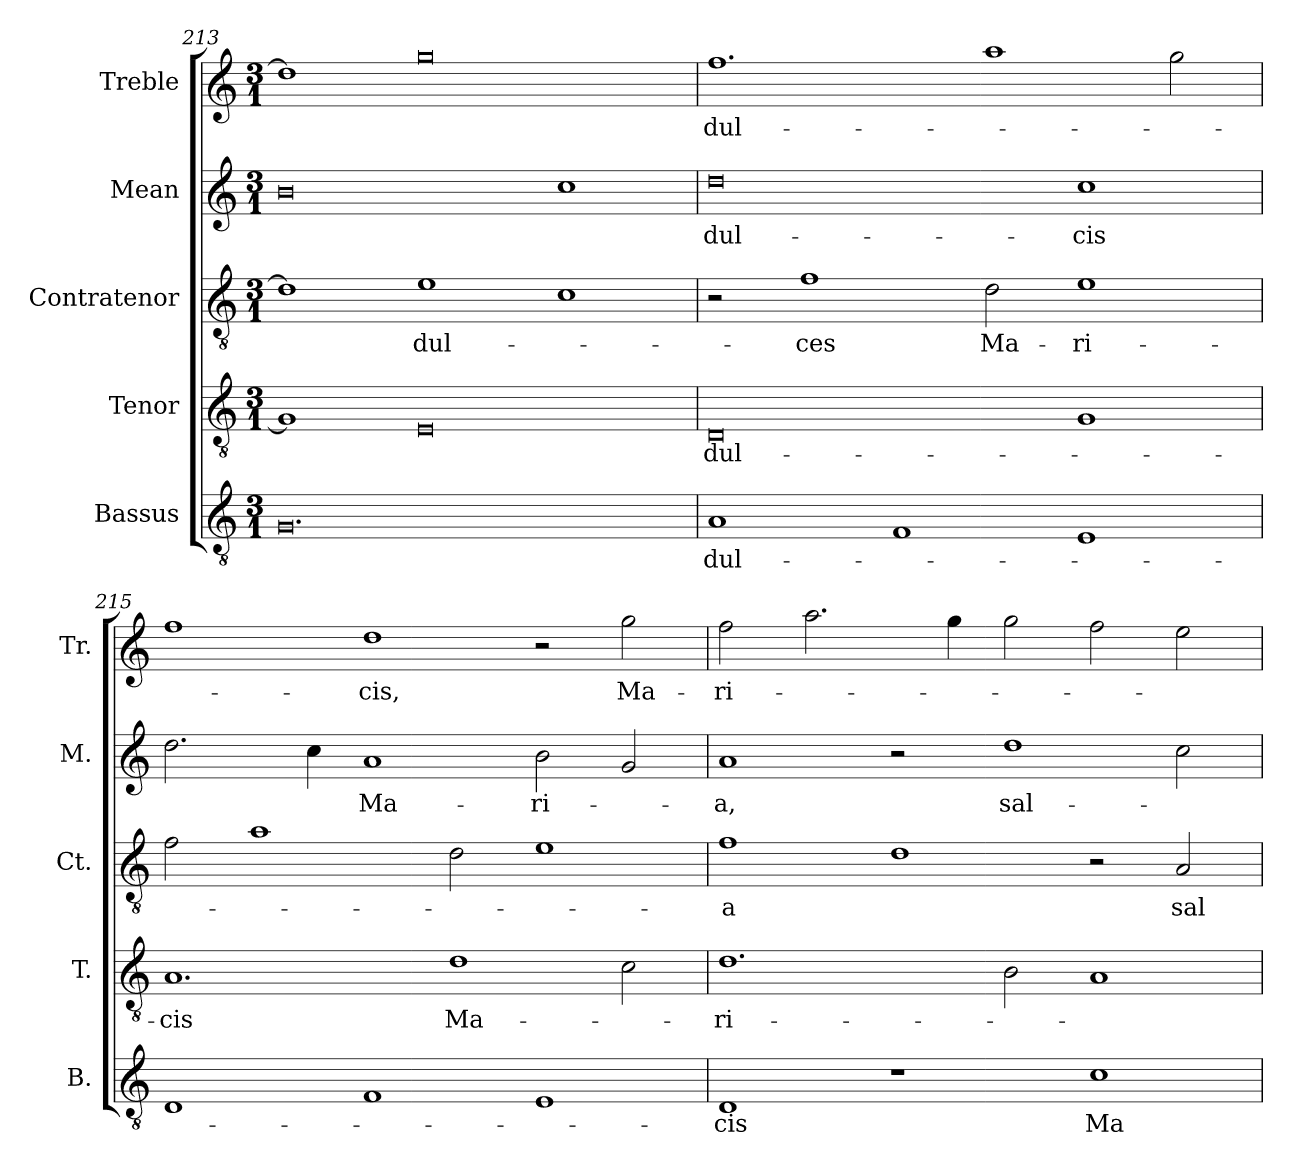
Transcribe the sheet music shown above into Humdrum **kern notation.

**kern	**text	**kern	**text	**kern	**text	**kern	**text	**kern	**text
*part5	*part5	*part4	*part4	*part3	*part3	*part2	*part2	*part1	*part1
*staff5	*staff5	*staff4	*staff4	*staff3	*staff3	*staff2	*staff2	*staff1	*staff1
*I"Bassus	*	*I"Tenor	*	*I"Contratenor	*	*I"Mean	*	*I"Treble	*
*I'B.	*	*I'T.	*	*I'Ct.	*	*I'M.	*	*I'Tr.	*
*clefGv2	*	*clefGv2	*	*clefGv2	*	*clefG2	*	*clefG2	*
*ITrd7c12	*	*ITrd7c12	*	*ITrd7c12	*	*	*	*	*
*k[]	*	*k[]	*	*k[]	*	*k[]	*	*k[]	*
*	*	*	*	*	*	*C:	*	*C:	*
*M3/1	*	*M3/1	*	*M3/1	*	*M3/1	*	*M3/1	*
=213	=213	=213	=213	=213	=213	=213	=213	=213	=213
0.GGi	.	1GGi]	.	1Di]	.	0bi	.	1ddi]	.
!	!	!	!	!	!LO:LY:b:color=#000000	!	!	!	!
.	.	0EEi	.	1Ei	dul-	.	.	0ggi	.
.	.	.	.	1Ci	.	1cci	.	.	.
=214`	=214`	=214`	=214`	=214`	=214`	=214`	=214`	=214`	=214`
!	!LO:LY:b:color=#000000	!	!	!	!	!	!	!	!
!	!	!	!LO:LY:b:color=#000000	!	!	!	!	!	!
!	!	!	!	!	!	!	!LO:LY:b:color=#000000	!	!
!	!	!	!	!	!	!	!	!	!LO:LY:b:color=#000000
1AAi	dul-	0DDi	dul-	2r	.	0ddi	dul-	1.ffi	dul-
!	!	!	!	!	!LO:LY:b:color=#000000	!	!	!	!
.	.	.	.	1Fi	-ces	.	.	.	.
1FFi	.	.	.	.	.	.	.	.	.
!	!	!	!	!	!LO:LY:b:color=#000000	!	!	!	!
.	.	.	.	2Di\	Ma-	.	.	1aai	.
!	!	!	!	!	!LO:LY:b:color=#000000	!	!	!	!
!	!	!	!	!	!	!	!LO:LY:b:color=#000000	!	!
1EEi	.	1GGi	.	1Ei	-ri-	1cci	-cis	.	.
.	.	.	.	.	.	.	.	2ggi\	.
=215`	=215`	=215`	=215`	=215`	=215`	=215`	=215`	=215`	=215`
!	!	!	!LO:LY:b:color=#000000	!	!	!	!	!	!
1DDi	.	1.AAi	-cis	2Fi\	.	2.ddi\	.	1ffi	.
.	.	.	.	1Ai	.	.	.	.	.
.	.	.	.	.	.	4cci\	.	.	.
!	!	!	!	!	!	!	!LO:LY:b:color=#000000	!	!
!	!	!	!	!	!	!	!	!	!LO:LY:b:color=#000000
1FFi	.	.	.	.	.	1ai	Ma-	1ddi	-cis,
!	!	!	!LO:LY:b:color=#000000	!	!	!	!	!	!
.	.	1Di	Ma-	2Di\	.	.	.	.	.
!	!	!	!	!	!	!	!LO:LY:b:color=#000000	!	!
1EEi	.	.	.	1Ei	.	2bi\	-ri-	2r	.
!	!	!	!	!	!	!	!	!	!LO:LY:b:color=#000000
.	.	2Ci\	.	.	.	2gi/	.	2ggi\	Ma-
!!LO:PB:g=z
=216`	=216`	=216`	=216`	=216`	=216`	=216`	=216`	=216`	=216`
!	!LO:LY:b:color=#000000	!	!	!	!	!	!	!	!
!	!	!	!LO:LY:b:color=#000000	!	!	!	!	!	!
!	!	!	!	!	!LO:LY:b:color=#000000	!	!	!	!
!	!	!	!	!	!	!	!LO:LY:b:color=#000000	!	!
!	!	!	!	!	!	!	!	!	!LO:LY:b:color=#000000
1DDi	-cis	1.Di	-ri-	1Fi	-a	1ai	-a,	2ffi\	-ri-
.	.	.	.	.	.	.	.	2.aai\	.
1r	.	.	.	1Di	.	2r	.	.	.
.	.	.	.	.	.	.	.	4ggi\	.
!	!	!	!	!	!	!	!LO:LY:b:color=#000000	!	!
.	.	2BBi\	.	.	.	1ddi	sal-	2ggi\	.
!	!LO:LY:b:color=#000000	!	!	!	!	!	!	!	!
1Ci	Ma-	1AAi	.	2r	.	.	.	2ffi\	.
!	!	!	!	!	!LO:LY:b:color=#000000	!	!	!	!
.	.	.	.	2AAi/	sal-	2cci\	.	2eei\	.
=`	=`	=`	=`	=`	=`	=`	=`	=`	=`
*-	*-	*-	*-	*-	*-	*-	*-	*-	*-
